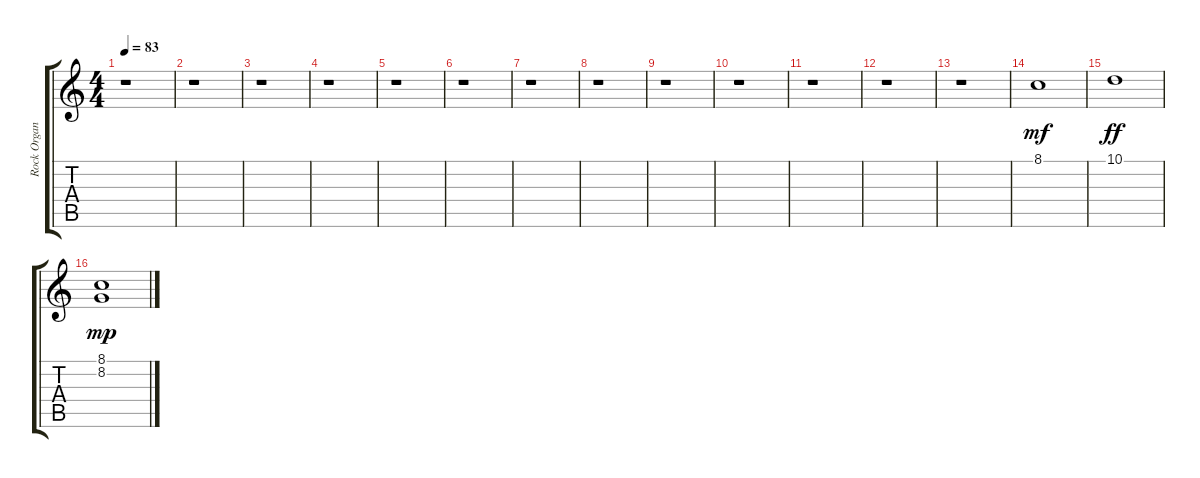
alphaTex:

\track ("Rock Organ" "Rock Organ") {instrument rockorgan}
\staff {score tabs}
\tuning (E4 B3 G3 D3 A2 E2) {hide}
\ts (4 4)
\tempo 83
\clef g2
\ks c
r.1{dy mf} |
r.1 |
r.1 |
r.1 |
r.1 |
r.1 |
r.1 |
r.1 |
r.1 |
r.1 |
r.1 |
r.1 |
r.1 |
8.1.1 |
10.1.1{dy ff} |
(8.1 8.2).1{dy mp}
